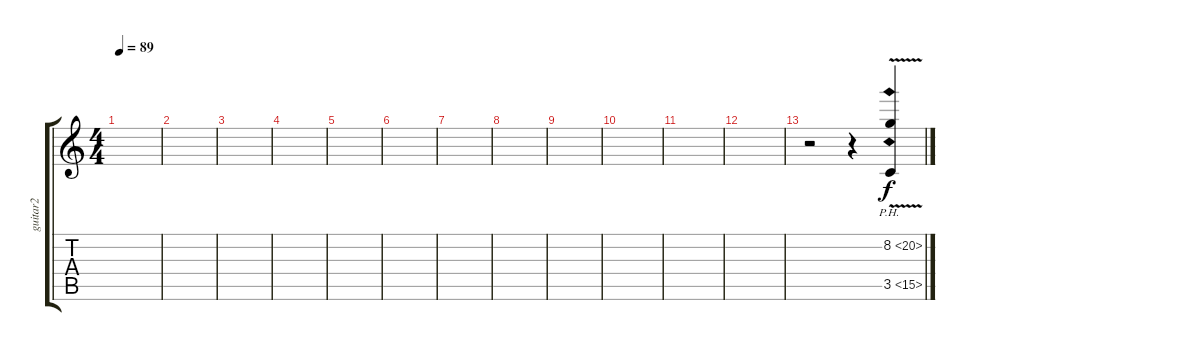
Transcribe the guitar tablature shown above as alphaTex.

\track ("guitar2" "guitar2") {instrument distortionguitar}
\staff {score tabs}
\tuning (E4 B3 G3 D3 A2 E2) {hide}
\ts (4 4)
\tempo 89
\clef g2
\ks c
|
|
|
|
|
|
|
|
|
|
|
|
r.2 r.4 (8.2{ph 12 v} 3.5{ph 12}).4
